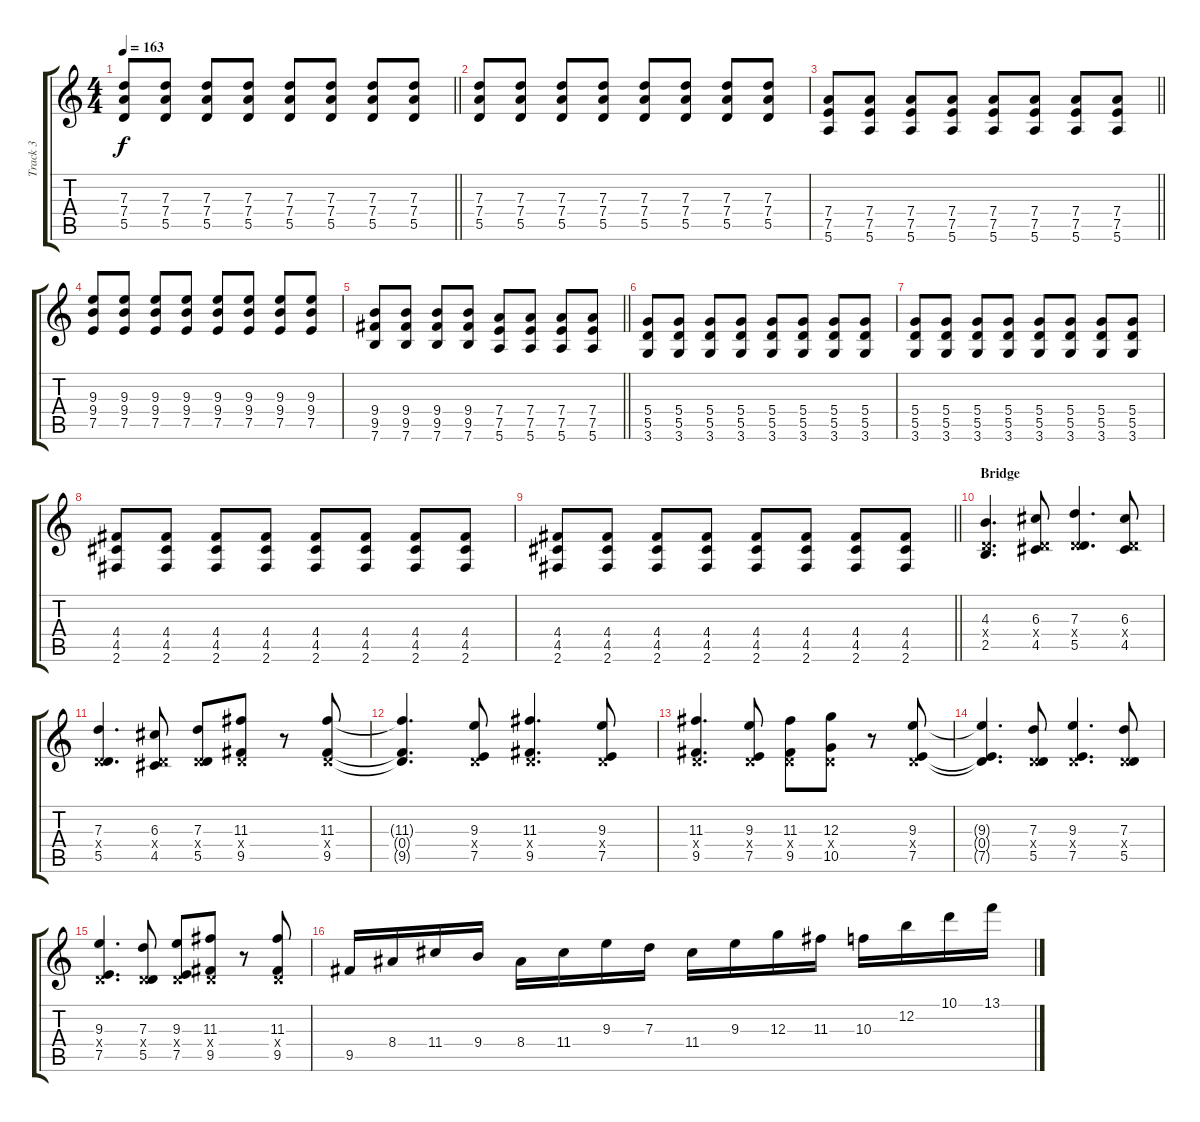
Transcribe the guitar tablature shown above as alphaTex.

\track ("Track 3" "Track 3") {instrument distortionguitar}
\staff {score tabs}
\tuning (E4 B3 G3 D3 A2 E2) {hide}
\ts (4 4)
\tempo 163
\clef g2
\barLineRight lightlight
\ks c
(7.3 7.4 5.5).8{dy f} (7.3 7.4 5.5).8 (7.3 7.4 5.5).8 (7.3 7.4 5.5).8 (7.3 7.4 5.5).8 (7.3 7.4 5.5).8 (7.3 7.4 5.5).8 (7.3 7.4 5.5).8 |
(7.3 7.4 5.5).8 (7.3 7.4 5.5).8 (7.3 7.4 5.5).8 (7.3 7.4 5.5).8 (7.3 7.4 5.5).8 (7.3 7.4 5.5).8 (7.3 7.4 5.5).8 (7.3 7.4 5.5).8 |
\barLineRight lightlight
(7.4 7.5 5.6).8 (7.4 7.5 5.6).8 (7.4 7.5 5.6).8 (7.4 7.5 5.6).8 (7.4 7.5 5.6).8 (7.4 7.5 5.6).8 (7.4 7.5 5.6).8 (7.4 7.5 5.6).8 |
(9.3 9.4 7.5).8 (9.3 9.4 7.5).8 (9.3 9.4 7.5).8 (9.3 9.4 7.5).8 (9.3 9.4 7.5).8 (9.3 9.4 7.5).8 (9.3 9.4 7.5).8 (9.3 9.4 7.5).8 |
\barLineRight lightlight
(9.4 9.5 7.6).8 (9.4 9.5 7.6).8 (9.4 9.5 7.6).8 (9.4 9.5 7.6).8 (7.4 7.5 5.6).8 (7.4 7.5 5.6).8 (7.4 7.5 5.6).8 (7.4 7.5 5.6).8 |
(5.4 5.5 3.6).8 (5.4 5.5 3.6).8 (5.4 5.5 3.6).8 (5.4 5.5 3.6).8 (5.4 5.5 3.6).8 (5.4 5.5 3.6).8 (5.4 5.5 3.6).8 (5.4 5.5 3.6).8 |
(5.4 5.5 3.6).8 (5.4 5.5 3.6).8 (5.4 5.5 3.6).8 (5.4 5.5 3.6).8 (5.4 5.5 3.6).8 (5.4 5.5 3.6).8 (5.4 5.5 3.6).8 (5.4 5.5 3.6).8 |
(4.4 4.5 2.6).8 (4.4 4.5 2.6).8 (4.4 4.5 2.6).8 (4.4 4.5 2.6).8 (4.4 4.5 2.6).8 (4.4 4.5 2.6).8 (4.4 4.5 2.6).8 (4.4 4.5 2.6).8 |
\barLineRight lightlight
(4.4 4.5 2.6).8 (4.4 4.5 2.6).8 (4.4 4.5 2.6).8 (4.4 4.5 2.6).8 (4.4 4.5 2.6).8 (4.4 4.5 2.6).8 (4.4 4.5 2.6).8 (4.4 4.5 2.6).8 |
\section ("" "Bridge")
(4.3 0.4{x} 2.5).4{d} (6.3 0.4{x} 4.5).8 (7.3 0.4{x} 5.5).4{d} (6.3 0.4{x} 4.5).8 |
(7.3 0.4{x} 5.5).4{d} (6.3 0.4{x} 4.5).8 (7.3 0.4{x} 5.5).8 (11.3 0.4{x} 9.5).8 r.8 (11.3 0.4{x} 9.5).8 |
(11.3{t} 0.4{t} 9.5{t}).4{d} (9.3 0.4{x} 7.5).8 (11.3 0.4{x} 9.5).4{d} (9.3 0.4{x} 7.5).8 |
(11.3 0.4{x} 9.5).4{d} (9.3 0.4{x} 7.5).8 (11.3 0.4{x} 9.5).8 (12.3 0.4{x} 10.5).8 r.8 (9.3 0.4{x} 7.5).8 |
(9.3{t} 0.4{t} 7.5{t}).4{d} (7.3 0.4{x} 5.5).8 (9.3 0.4{x} 7.5).4{d} (7.3 0.4{x} 5.5).8 |
(9.3 0.4{x} 7.5).4{d} (7.3 0.4{x} 5.5).8 (9.3 0.4{x} 7.5).8 (11.3 0.4{x} 9.5).8 r.8 (11.3 0.4{x} 9.5).8 |
9.5.16 8.4.16 11.4.16 9.4.16 8.4.16 11.4.16 9.3.16 7.3.16 11.4.16 9.3.16 12.3.16 11.3.16 10.3.16 12.2.16 10.1.16 13.1.16
